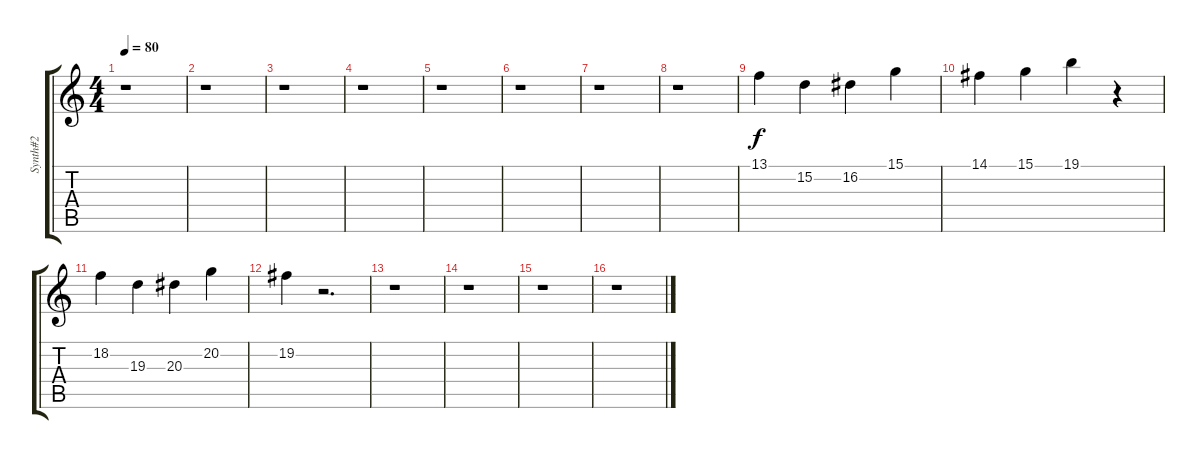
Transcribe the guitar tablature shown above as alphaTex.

\track ("Synth#2" "Synth#2") {instrument stringensemble1}
\staff {score tabs}
\tuning (E4 B3 G3 D3 A2 E2) {hide}
\ts (4 4)
\tempo 80
\clef g2
\ks c
r.1{dy f instrument stringensemble1} |
r.1 |
r.1 |
r.1 |
r.1 |
r.1 |
r.1 |
r.1 |
13.1.4 15.2.4 16.2.4 15.1.4 |
14.1.4 15.1.4 19.1.4 r.4 |
18.2.4 19.3.4 20.3.4 20.2.4 |
19.2.4 r.2{d} |
r.1 |
r.1 |
r.1 |
r.1
